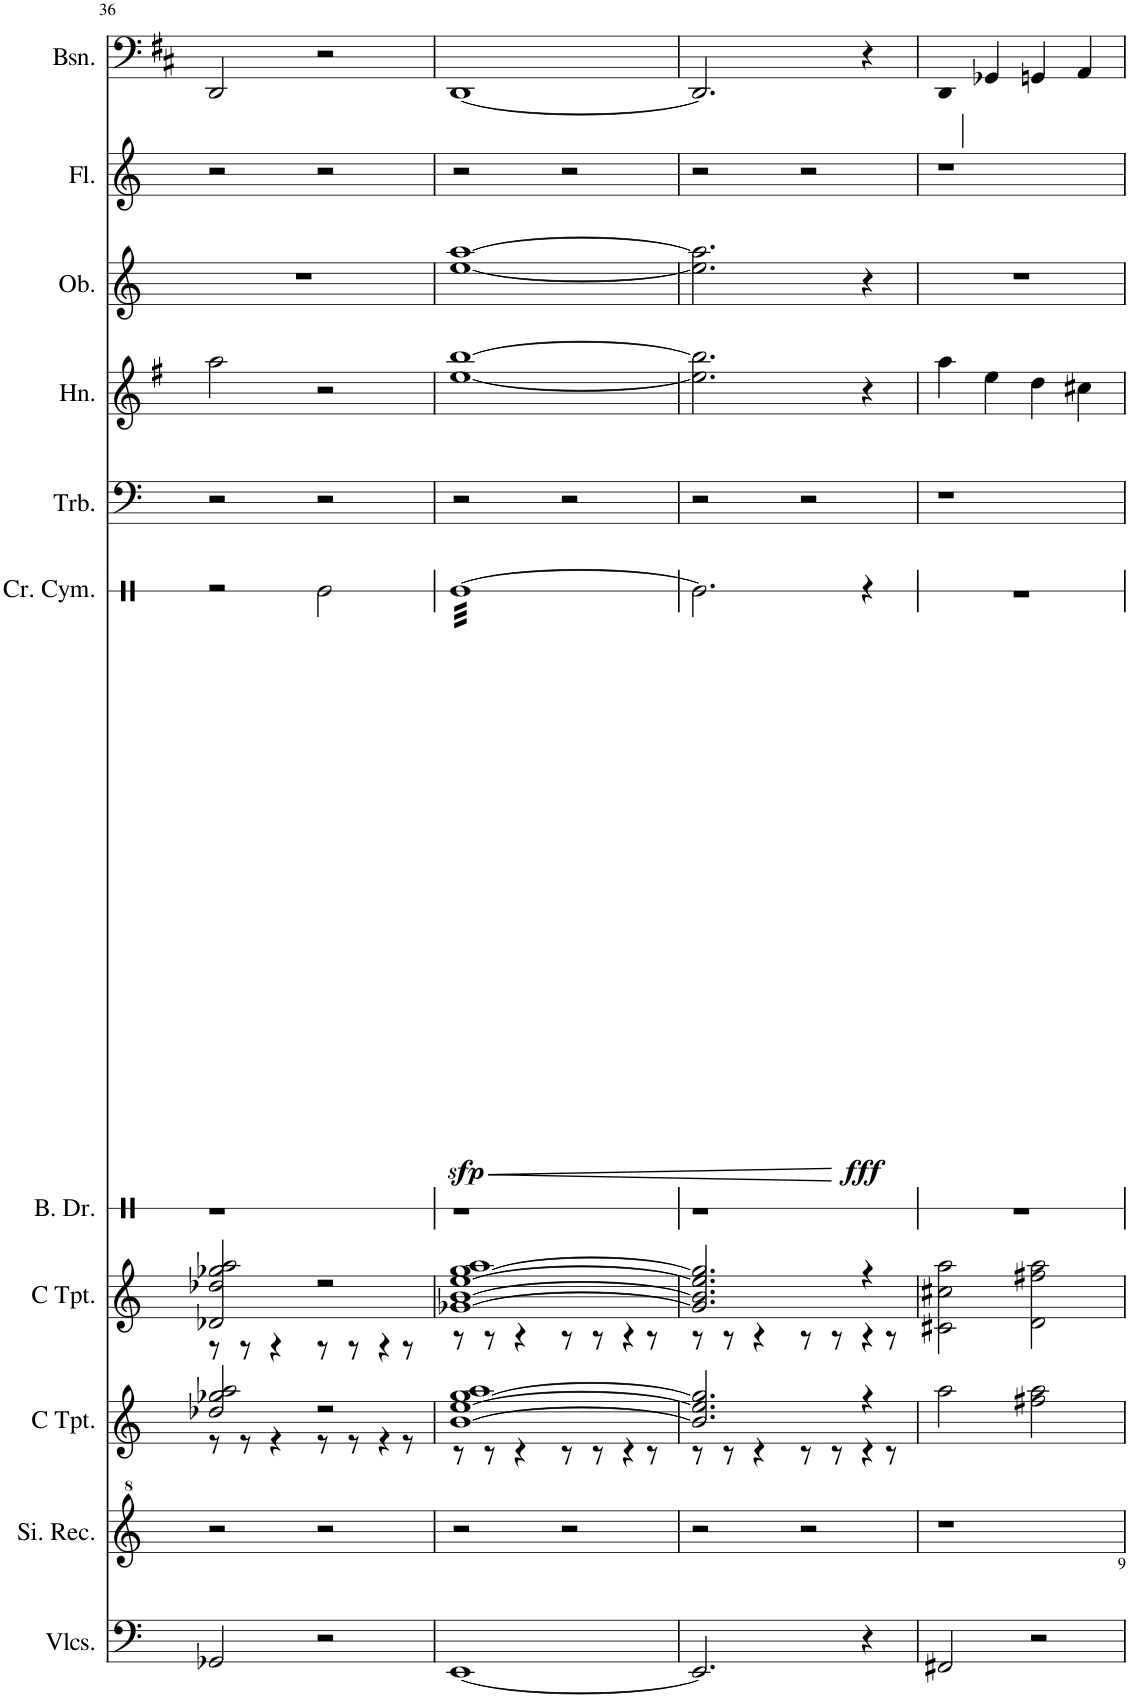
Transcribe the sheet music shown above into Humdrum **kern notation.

**kern	**kern	**kern	**kern	**kern	**kern	**dynam	**kern	**kern	**kern	**kern	**kern
*part11	*part10	*part9	*part8	*part7	*part6	*part6	*part5	*part4	*part3	*part2	*part1
*staff11	*staff10	*staff9	*staff8	*staff7	*staff6	*staff6	*staff5	*staff4	*staff3	*staff2	*staff1
*I"Violoncellos	*I"Sopranino Recorder	*I"C Trumpet	*I"C Trumpet	*I"Bass Drum	*I"Crash Cymbal	*	*I"Trombone	*I"Horn	*I"Oboe	*I"Flute	*I"Bassoon
*I'Vlcs.	*I'Si. Rec.	*I'C Tpt.	*I'C Tpt.	*I'B. Dr.	*I'Cr. Cym.	*	*I'Trb.	*I'Hn.	*I'Ob.	*I'Fl.	*I'Bsn.
!!LO:PB:g=z
*clefF4	*clefG^2	*clefG2	*clefG2	*clefX	*clefX	*	*clefF4	*clefG2	*clefG2	*clefG2	*clefF4
*	*	*	*	*	*	*	*	*Trd4c7	*	*	*
*k[]	*k[]	*k[]	*k[]	*k[]	*k[]	*	*k[]	*k[f#]	*k[]	*k[]	*k[f#c#]
*M4/4	*M4/4	*M4/4	*M4/4	*M4/4	*M4/4	*	*M4/4	*M4/4	*M4/4	*M4/4	*M4/4
=36	=36	=36	=36	=36	=36	=36	=36	=36	=36	=36	=36
*	*	*^	*^	*	*	*	*	*	*	*	*
2GG-X/	2r	2dd-X/ 2gg-X/ 2aa/	8r	2d-X/ 2dd-X/ 2gg-X/ 2aa/	8r	1r	2r	.	2r	2aa\	1r	2r	2DD/
.	.	.	8r	.	8r	.	.	.	.	.	.	.	.
.	.	.	4r	.	4r	.	.	.	.	.	.	.	.
2r	2r	2r	8r	2r	8r	.	2Re\	.	2r	2r	.	2r	2r
.	.	.	8r	.	8r	.	.	.	.	.	.	.	.
.	.	.	4r	.	4r	.	.	.	.	.	.	.	.
8ryy	8ryy	8ryy	8r	8ryy	8r	8ryy	8ryy	.	8ryy	8ryy	8ryy	8ryy	8ryy
=37	=37	=37	=37	=37	=37	=37	=37	=37	=37	=37	=37	=37	=37
!	!	!	!	!	!	!	!	!LO:HP:b	!	!	!	!	!
!	!	!	!	!	!	!	!	!LO:DY:n=1:b	!	!	!	!	!
*	*	*	*	*	*	*	*tremolo	*	*	*	*	*	*
[1EE	2r	[1b [1ee [1gg 1aa	8r	[1g-X [1b [1ee [1gg 1aa	8r	1r	[32ReLLL	< sfp	2r	[1ee [1bb	[1ee [1aa	2r	[1DD
.	.	.	.	.	.	.	32Re	.	.	.	.	.	.
.	.	.	.	.	.	.	32Re	.	.	.	.	.	.
.	.	.	.	.	.	.	32Re	.	.	.	.	.	.
.	.	.	8r	.	8r	.	32Re	.	.	.	.	.	.
.	.	.	.	.	.	.	32Re	.	.	.	.	.	.
.	.	.	.	.	.	.	32Re	.	.	.	.	.	.
.	.	.	.	.	.	.	32Re	.	.	.	.	.	.
.	.	.	4r	.	4r	.	32Re	.	.	.	.	.	.
.	.	.	.	.	.	.	32Re	.	.	.	.	.	.
.	.	.	.	.	.	.	32Re	.	.	.	.	.	.
.	.	.	.	.	.	.	32Re	.	.	.	.	.	.
.	.	.	.	.	.	.	32Re	.	.	.	.	.	.
.	.	.	.	.	.	.	32Re	.	.	.	.	.	.
.	.	.	.	.	.	.	32Re	.	.	.	.	.	.
.	.	.	.	.	.	.	32Re	.	.	.	.	.	.
.	2r	.	8r	.	8r	.	32Re	.	2r	.	.	2r	.
.	.	.	.	.	.	.	32Re	.	.	.	.	.	.
.	.	.	.	.	.	.	32Re	.	.	.	.	.	.
.	.	.	.	.	.	.	32Re	.	.	.	.	.	.
.	.	.	8r	.	8r	.	32Re	.	.	.	.	.	.
.	.	.	.	.	.	.	32Re	.	.	.	.	.	.
.	.	.	.	.	.	.	32Re	.	.	.	.	.	.
.	.	.	.	.	.	.	32Re	.	.	.	.	.	.
.	.	.	4r	.	4r	.	32Re	.	.	.	.	.	.
.	.	.	.	.	.	.	32Re	.	.	.	.	.	.
.	.	.	.	.	.	.	32Re	.	.	.	.	.	.
.	.	.	.	.	.	.	32Re	.	.	.	.	.	.
.	.	.	.	.	.	.	32Re	.	.	.	.	.	.
.	.	.	.	.	.	.	32Re	.	.	.	.	.	.
.	.	.	.	.	.	.	32Re	.	.	.	.	.	.
.	.	.	.	.	.	.	32ReJJJ	.	.	.	.	.	.
*	*	*	*	*	*	*	*Xtremolo	*	*	*	*	*	*
8ryy	8ryy	8ryy	8r	8ryy	8r	8ryy	8ryy	[	8ryy	8ryy	8ryy	8ryy	8ryy
=38	=38	=38	=38	=38	=38	=38	=38	=38	=38	=38	=38	=38	=38
!	!	!	!	!	!	!	!	!LO:DY:b	!	!	!	!	!
2.EE/]	2r	2.b/] 2.ee/] 2.gg/]	8r	2.g-/] 2.b/] 2.ee/] 2.gg/]	8r	1r	2.Re\]	fff	2r	2.ee\] 2.bb\]	2.ee\] 2.aa\]	2r	2.DD/]
.	.	.	8r	.	8r	.	.	.	.	.	.	.	.
.	.	.	4r	.	4r	.	.	.	.	.	.	.	.
.	2r	.	8r	.	8r	.	.	.	2r	.	.	2r	.
.	.	.	8r	.	8r	.	.	.	.	.	.	.	.
4r	.	4r	4r	4r	4r	.	4r	.	.	4r	4r	.	4r
8ryy	8ryy	8ryy	8r	8ryy	8r	8ryy	8ryy	.	8ryy	8ryy	8ryy	8ryy	8ryy
*	*	*v	*v	*	*	*	*	*	*	*	*	*	*
*	*	*	*v	*v	*	*	*	*	*	*	*	*
=39	=39	=39	=39	=39	=39	=39	=39	=39	=39	=39	=39
2FF#X/	1r	2aa\	2c#X\ 2cc#X\ 2aa\	1r	1r	.	1r	4aa\	1r	1r	4DD/
.	.	.	.	.	.	.	.	4ee\	.	.	4GG-X/
2r	.	2ff#X\ 2aa\	2d\ 2ff#X\ 2aa\	.	.	.	.	4dd\	.	.	4GGn/
.	.	.	.	.	.	.	.	4cc#X\	.	.	4AA/
=	=	=	=	=	=	=	=	=	=	=	=
*-	*-	*-	*-	*-	*-	*-	*-	*-	*-	*-	*-
